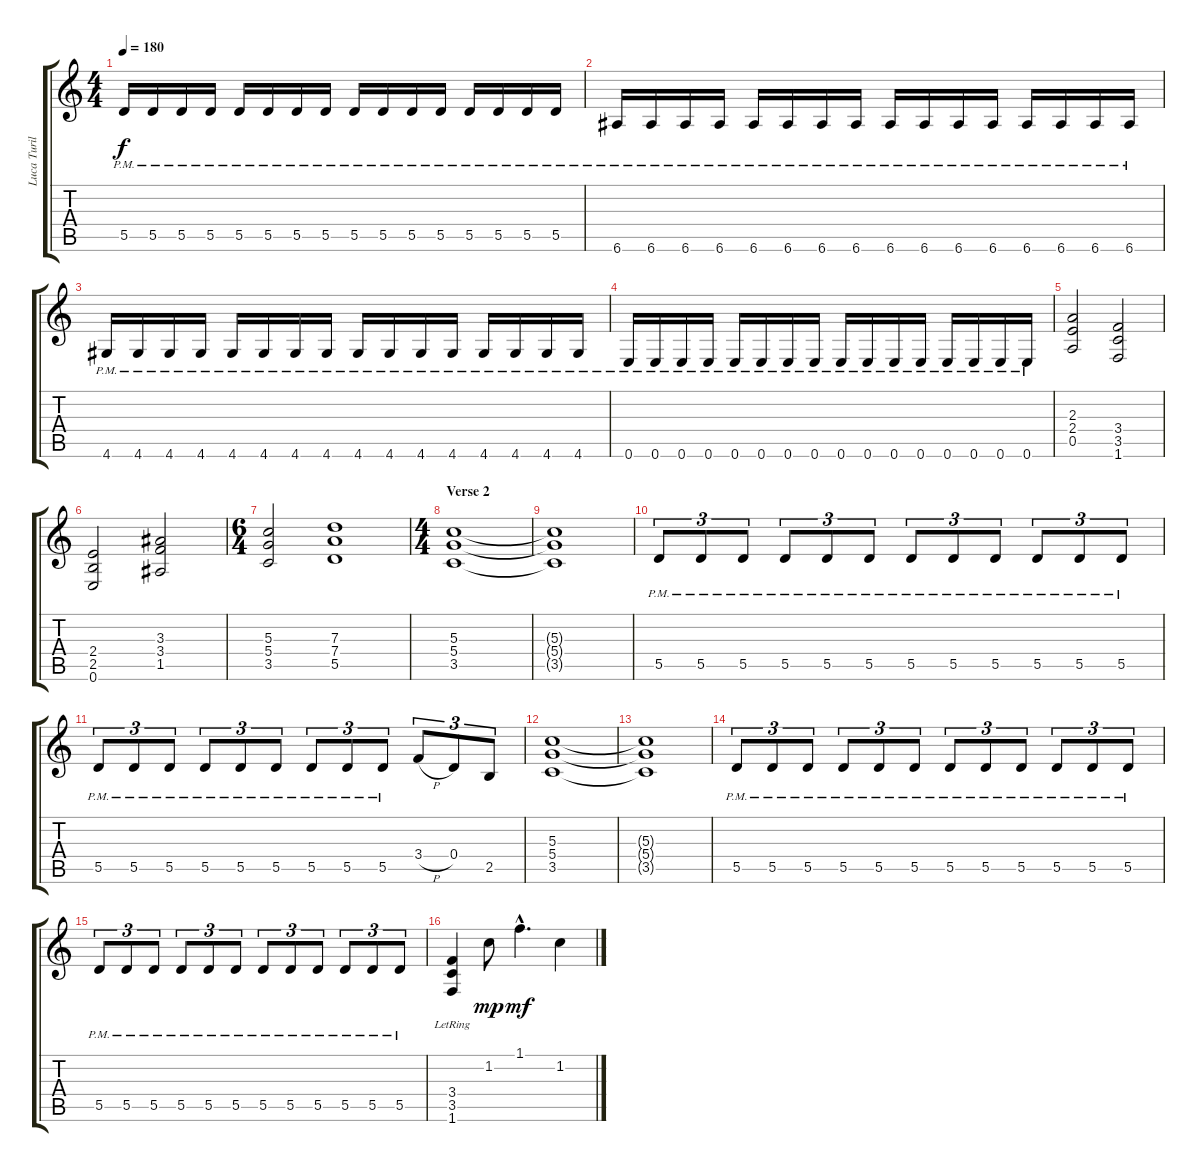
\track ("Luca Turilli" "Luca Turil") {instrument distortionguitar}
\staff {score tabs}
\tuning (E4 B3 G3 D3 A2 E2) {hide}
\ts (4 4)
\tempo 180
\clef g2
\ks c
5.5{pm}.16{dy f} 5.5{pm}.16 5.5{pm}.16 5.5{pm}.16 5.5{pm}.16 5.5{pm}.16 5.5{pm}.16 5.5{pm}.16 5.5{pm}.16 5.5{pm}.16 5.5{pm}.16 5.5{pm}.16 5.5{pm}.16 5.5{pm}.16 5.5{pm}.16 5.5{pm}.16 |
6.6{pm}.16 6.6{pm}.16 6.6{pm}.16 6.6{pm}.16 6.6{pm}.16 6.6{pm}.16 6.6{pm}.16 6.6{pm}.16 6.6{pm}.16 6.6{pm}.16 6.6{pm}.16 6.6{pm}.16 6.6{pm}.16 6.6{pm}.16 6.6{pm}.16 6.6{pm}.16 |
4.6{pm}.16 4.6{pm}.16 4.6{pm}.16 4.6{pm}.16 4.6{pm}.16 4.6{pm}.16 4.6{pm}.16 4.6{pm}.16 4.6{pm}.16 4.6{pm}.16 4.6{pm}.16 4.6{pm}.16 4.6{pm}.16 4.6{pm}.16 4.6{pm}.16 4.6{pm}.16 |
0.6{pm}.16 0.6{pm}.16 0.6{pm}.16 0.6{pm}.16 0.6{pm}.16 0.6{pm}.16 0.6{pm}.16 0.6{pm}.16 0.6{pm}.16 0.6{pm}.16 0.6{pm}.16 0.6{pm}.16 0.6{pm}.16 0.6{pm}.16 0.6{pm}.16 0.6{pm}.16 |
(2.3 2.4 0.5).2 (3.4 3.5 1.6).2 |
(2.4 2.5 0.6).2 (3.3 3.4 1.5).2 |
\ts (6 4)
(5.3 5.4 3.5).2 (7.3 7.4 5.5).1 |
\ts (4 4)
\section ("" "Verse 2")
(5.3 5.4 3.5).1 |
(5.3{t} 5.4{t} 3.5{t}).1 |
5.5{pm}.8{tu (3 2)} 5.5{pm}.8{tu (3 2)} 5.5{pm}.8{tu (3 2)} 5.5{pm}.8{tu (3 2)} 5.5{pm}.8{tu (3 2)} 5.5{pm}.8{tu (3 2)} 5.5{pm}.8{tu (3 2)} 5.5{pm}.8{tu (3 2)} 5.5{pm}.8{tu (3 2)} 5.5{pm}.8{tu (3 2)} 5.5{pm}.8{tu (3 2)} 5.5{pm}.8{tu (3 2)} |
5.5{pm}.8{tu (3 2)} 5.5{pm}.8{tu (3 2)} 5.5{pm}.8{tu (3 2)} 5.5{pm}.8{tu (3 2)} 5.5{pm}.8{tu (3 2)} 5.5{pm}.8{tu (3 2)} 5.5{pm}.8{tu (3 2)} 5.5{pm}.8{tu (3 2)} 5.5{pm}.8{tu (3 2)} 3.4{h}.8{tu (3 2)} 0.4.8{tu (3 2)} 2.5.8{tu (3 2)} |
(5.3 5.4 3.5).1 |
(5.3{t} 5.4{t} 3.5{t}).1 |
5.5{pm}.8{tu (3 2)} 5.5{pm}.8{tu (3 2)} 5.5{pm}.8{tu (3 2)} 5.5{pm}.8{tu (3 2)} 5.5{pm}.8{tu (3 2)} 5.5{pm}.8{tu (3 2)} 5.5{pm}.8{tu (3 2)} 5.5{pm}.8{tu (3 2)} 5.5{pm}.8{tu (3 2)} 5.5{pm}.8{tu (3 2)} 5.5{pm}.8{tu (3 2)} 5.5{pm}.8{tu (3 2)} |
5.5{pm}.8{tu (3 2)} 5.5{pm}.8{tu (3 2)} 5.5{pm}.8{tu (3 2)} 5.5{pm}.8{tu (3 2)} 5.5{pm}.8{tu (3 2)} 5.5{pm}.8{tu (3 2)} 5.5{pm}.8{tu (3 2)} 5.5{pm}.8{tu (3 2)} 5.5{pm}.8{tu (3 2)} 5.5{pm}.8{tu (3 2)} 5.5{pm}.8{tu (3 2)} 5.5{pm}.8{tu (3 2)} |
(3.4{lr} 3.5{lr} 1.6{lr}).4 1.2.8{dy mp} 1.1{hac}.4{d dy mf} 1.2.4
